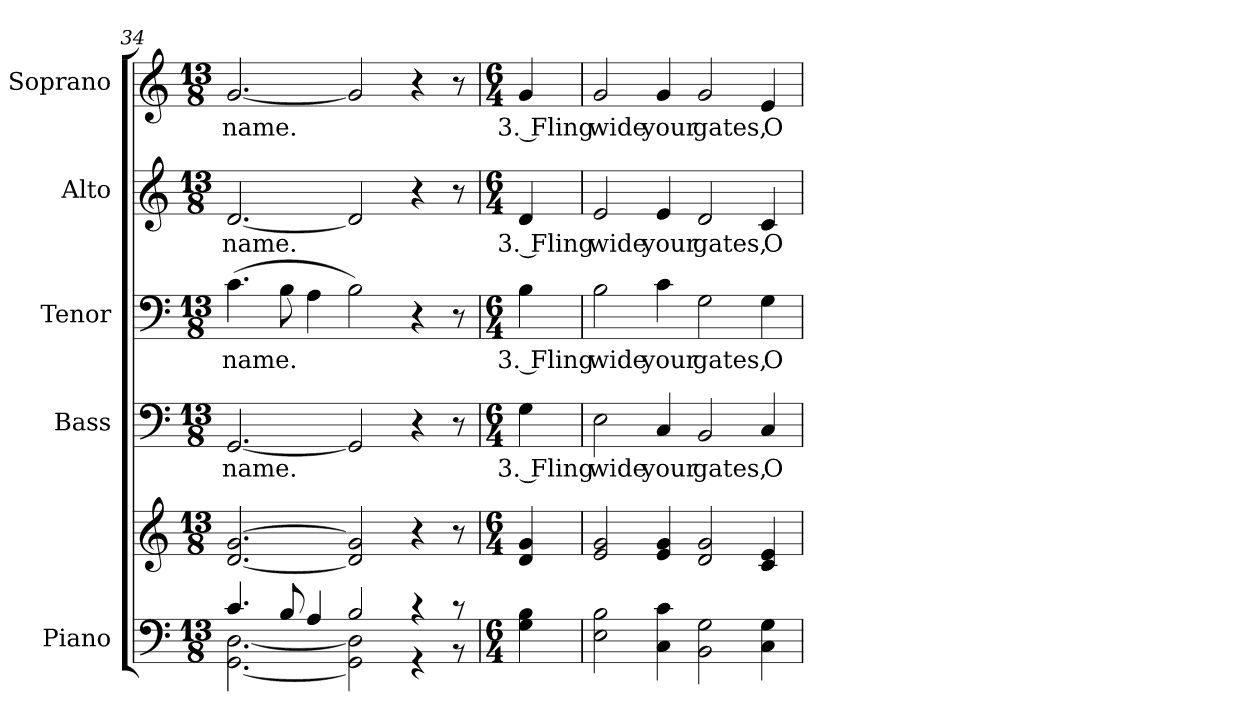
**kern	**kern	**kern	**text	**kern	**text	**kern	**text	**kern	**text
*part5	*part5	*part4	*part4	*part3	*part3	*part2	*part2	*part1	*part1
*staff6	*staff5	*staff4	*staff4	*staff3	*staff3	*staff2	*staff2	*staff1	*staff1
*I"Piano	*	*I"Bass	*	*I"Tenor	*	*I"Alto	*	*I"Soprano	*
*I'Pno.	*	*I'B.	*	*I'T.	*	*I'A.	*	*I'S.	*
!!LO:PB:g=z
*clefF4	*clefG2	*clefF4	*	*clefF4	*	*clefG2	*	*clefG2	*
*k[]	*k[]	*k[]	*	*k[]	*	*k[]	*	*k[]	*
*C:	*C:	*C:	*	*C:	*	*C:	*	*C:	*
*M13/8	*M13/8	*M13/8	*	*M13/8	*	*M13/8	*	*M13/8	*
=34	=34	=34	=34	=34	=34	=34	=34	=34	=34
*^	*	*	*	*	*	*	*	*	*
!	!	!	!	!LO:LY:b:color=#000000	!	!	!	!	!	!
!	!	!	!	!	!	!LO:LY:b:color=#000000	!	!	!	!
!	!	!	!	!	!	!	!	!LO:LY:b:color=#000000	!	!
!	!	!	!	!	!	!	!	!	!	!LO:LY:b:color=#000000
4.ci/	[<2.GGi\ [<2.Di	[<2.di/ [>2.gi	[<2.GGi/	name.	(4.ci\	name.	[<2.di/	name.	[<2.gi/	name.
8Bi/	.	.	.	.	8Bi\	.	.	.	.	.
4Ai/	.	.	.	.	4Ai\	.	.	.	.	.
2Bi/	2GGi\] 2Di]	2di/] 2gi]	2GGi/]	.	2Bi\)	.	2di/]	.	2gi/]	.
4r	4r	4r	4r	.	4r	.	4r	.	4r	.
8r	8r	8r	8r	.	8r	.	8r	.	8r	.
*v	*v	*	*	*	*	*	*	*	*	*
=35	=35	=35	=35	=35	=35	=35	=35	=35	=35
*M6/4	*M6/4	*M6/4	*	*M6/4	*	*M6/4	*	*M6/4	*
*^	*	*	*	*	*	*	*	*	*
!	!	!	!	!LO:LY:b:color=#000000	!	!	!	!	!	!
*v	*v	*	*	*	*	*	*	*	*	*
*^	*	*	*	*	*	*	*	*	*
!	!	!	!	!	!	!LO:LY:b:color=#000000	!	!	!	!
*v	*v	*	*	*	*	*	*	*	*	*
*^	*	*	*	*	*	*	*	*	*
!	!	!	!	!	!	!	!	!LO:LY:b:color=#000000	!	!
*v	*v	*	*	*	*	*	*	*	*	*
*^	*	*	*	*	*	*	*	*	*
!	!	!	!	!	!	!	!	!	!	!LO:LY:b:color=#000000
*v	*v	*	*	*	*	*	*	*	*	*
4Gi\ 4Bi	4di/ 4gi	4Gi\	3. Fling	4Bi\	3. Fling	4di/	3. Fling	4gi/	3. Fling
!!LO:PB:g=z
=36	=36	=36	=36	=36	=36	=36	=36	=36	=36
!	!	!	!LO:LY:b:color=#000000	!	!	!	!	!	!
!	!	!	!	!	!LO:LY:b:color=#000000	!	!	!	!
!	!	!	!	!	!	!	!LO:LY:b:color=#000000	!	!
!	!	!	!	!	!	!	!	!	!LO:LY:b:color=#000000
2Ei\ 2Bi	2ei/ 2gi	2Ei\	wide	2Bi\	wide	2ei/	wide	2gi/	wide
!	!	!	!LO:LY:b:color=#000000	!	!	!	!	!	!
!	!	!	!	!	!LO:LY:b:color=#000000	!	!	!	!
!	!	!	!	!	!	!	!LO:LY:b:color=#000000	!	!
!	!	!	!	!	!	!	!	!	!LO:LY:b:color=#000000
4Ci\ 4ci	4ei/ 4gi	4Ci/	your	4ci\	your	4ei/	your	4gi/	your
!	!	!	!LO:LY:b:color=#000000	!	!	!	!	!	!
!	!	!	!	!	!LO:LY:b:color=#000000	!	!	!	!
!	!	!	!	!	!	!	!LO:LY:b:color=#000000	!	!
!	!	!	!	!	!	!	!	!	!LO:LY:b:color=#000000
2BBi\ 2Gi	2di/ 2gi	2BBi/	gates,	2Gi\	gates,	2di/	gates,	2gi/	gates,
!	!	!	!LO:LY:b:color=#000000	!	!	!	!	!	!
!	!	!	!	!	!LO:LY:b:color=#000000	!	!	!	!
!	!	!	!	!	!	!	!LO:LY:b:color=#000000	!	!
!	!	!	!	!	!	!	!	!	!LO:LY:b:color=#000000
4Ci\ 4Gi	4ci/ 4ei	4Ci/	O	4Gi\	O	4ci/	O	4ei/	O
=	=	=	=	=	=	=	=	=	=
*-	*-	*-	*-	*-	*-	*-	*-	*-	*-
